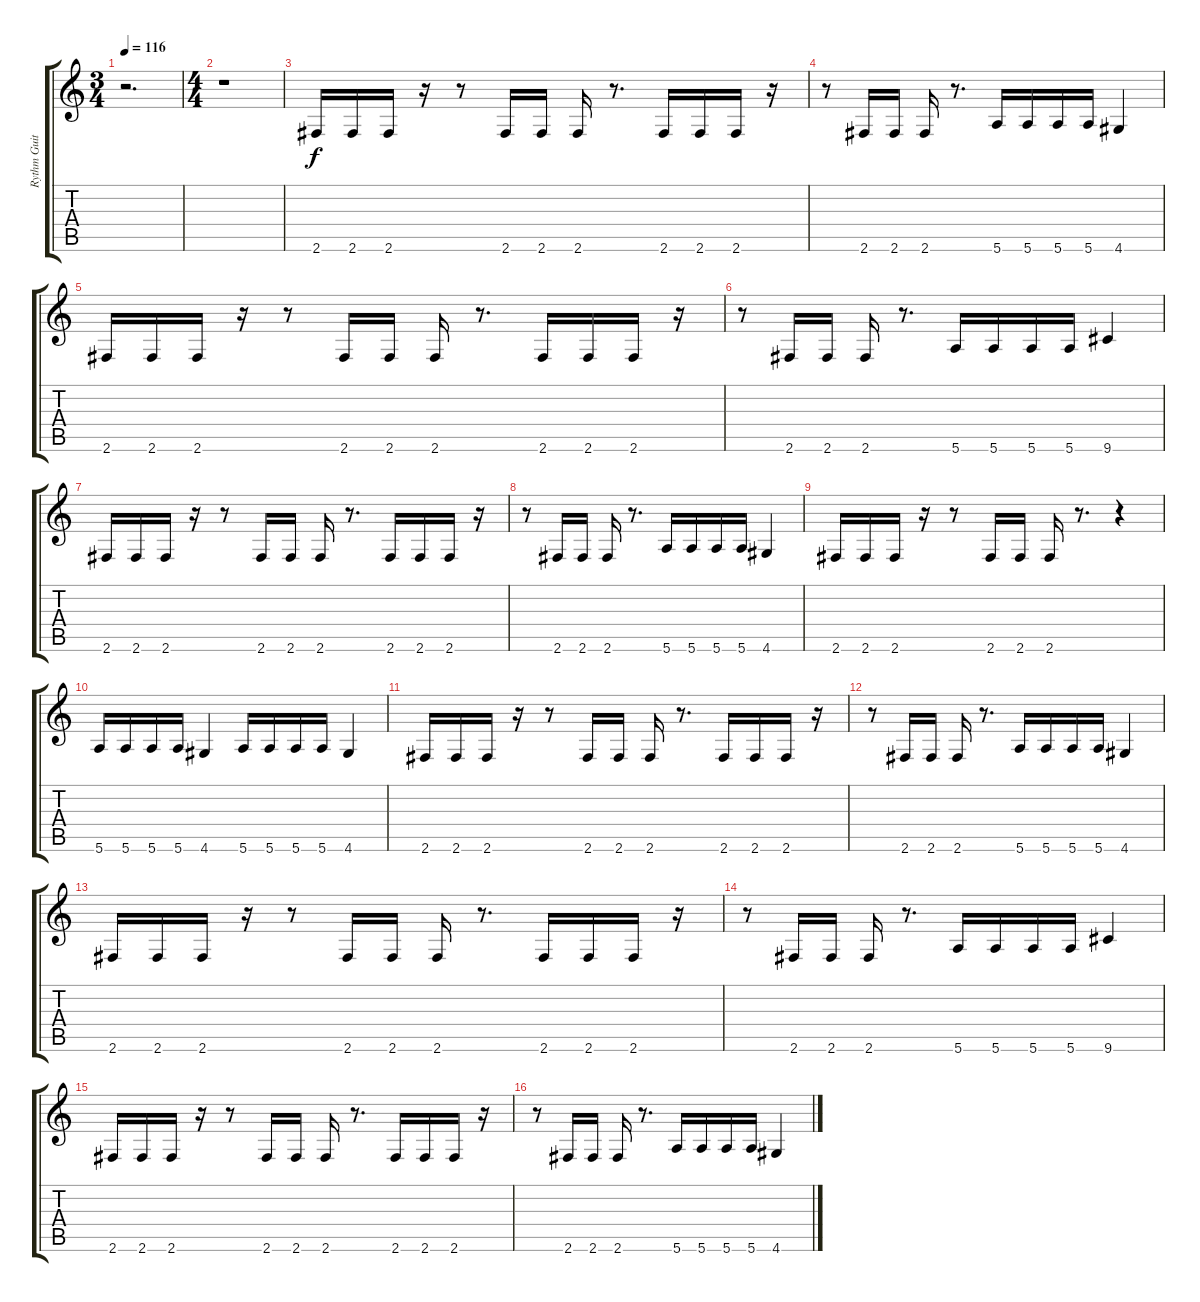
\track ("Rythm Guitar" "Rythm Guit") {instrument distortionguitar}
\staff {score tabs}
\tuning (E4 B3 G3 D3 A2 E2) {hide}
\ts (3 4)
\tempo 116
\clef g2
\ks c
r.2{d dy f} |
\ts (4 4)
r.1 |
2.6.16 2.6.16 2.6.16 r.16 r.8 2.6.16 2.6.16 2.6.16 r.8{d} 2.6.16 2.6.16 2.6.16 r.16 |
r.8 2.6.16 2.6.16 2.6.16 r.8{d} 5.6.16 5.6.16 5.6.16 5.6.16 4.6.4 |
2.6.16 2.6.16 2.6.16 r.16 r.8 2.6.16 2.6.16 2.6.16 r.8{d} 2.6.16 2.6.16 2.6.16 r.16 |
r.8 2.6.16 2.6.16 2.6.16 r.8{d} 5.6.16 5.6.16 5.6.16 5.6.16 9.6.4 |
2.6.16 2.6.16 2.6.16 r.16 r.8 2.6.16 2.6.16 2.6.16 r.8{d} 2.6.16 2.6.16 2.6.16 r.16 |
r.8 2.6.16 2.6.16 2.6.16 r.8{d} 5.6.16 5.6.16 5.6.16 5.6.16 4.6.4 |
2.6.16 2.6.16 2.6.16 r.16 r.8 2.6.16 2.6.16 2.6.16 r.8{d} r.4 |
5.6.16 5.6.16 5.6.16 5.6.16 4.6.4 5.6.16 5.6.16 5.6.16 5.6.16 4.6.4 |
2.6.16 2.6.16 2.6.16 r.16 r.8 2.6.16 2.6.16 2.6.16 r.8{d} 2.6.16 2.6.16 2.6.16 r.16 |
r.8 2.6.16 2.6.16 2.6.16 r.8{d} 5.6.16 5.6.16 5.6.16 5.6.16 4.6.4 |
2.6.16 2.6.16 2.6.16 r.16 r.8 2.6.16 2.6.16 2.6.16 r.8{d} 2.6.16 2.6.16 2.6.16 r.16 |
r.8 2.6.16 2.6.16 2.6.16 r.8{d} 5.6.16 5.6.16 5.6.16 5.6.16 9.6.4 |
2.6.16 2.6.16 2.6.16 r.16 r.8 2.6.16 2.6.16 2.6.16 r.8{d} 2.6.16 2.6.16 2.6.16 r.16 |
r.8 2.6.16 2.6.16 2.6.16 r.8{d} 5.6.16 5.6.16 5.6.16 5.6.16 4.6.4
